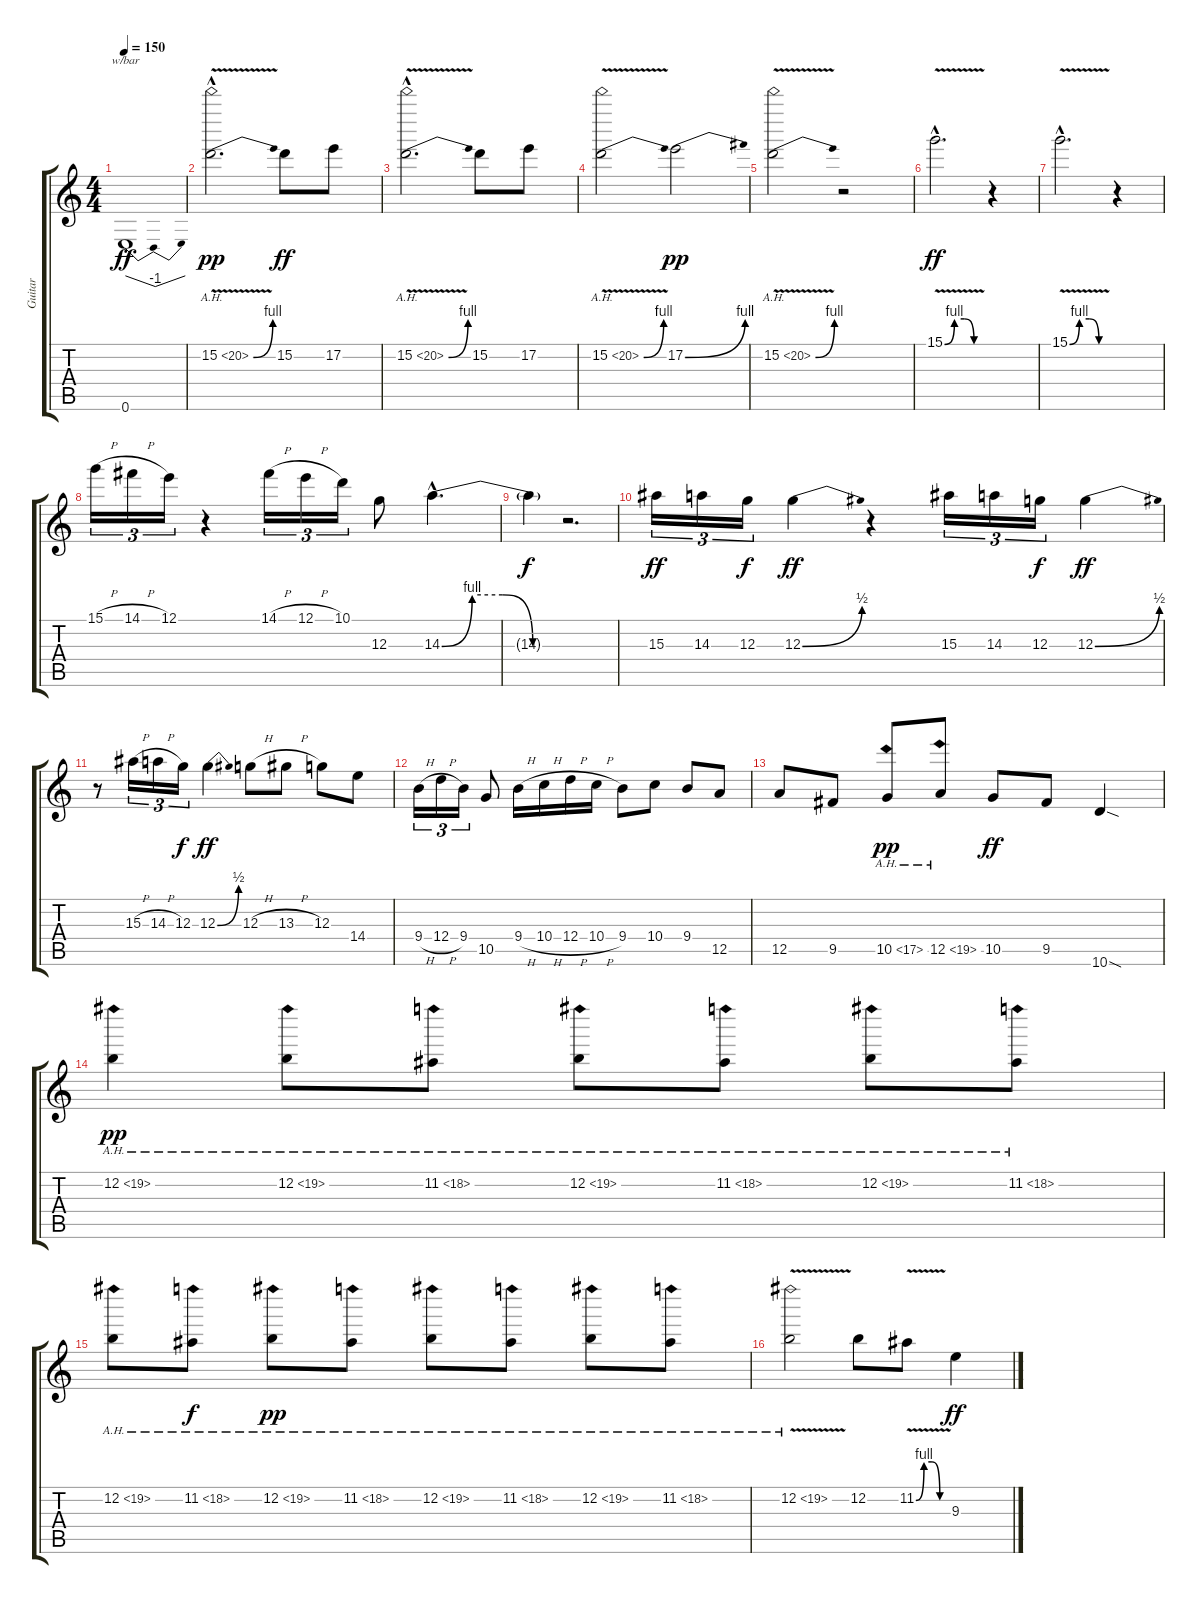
\track ("Guitar" "Guitar") {instrument overdrivenguitar}
\staff {score tabs}
\tuning (E4 B3 G3 D3 A2 E2) {hide}
\ts (4 4)
\tempo 150
\clef g2
\ks c
0.6.1{tbe (dip default 0 0 30 -4 60 0) dy ff} |
15.2{be (bend 0 0 60 4) ah 5 v hac}.2{d dy pp} 15.2.8{dy ff} 17.2.8 |
15.2{be (bend 0 0 60 4) ah 5 v hac}.2{d} 15.2.8 17.2.8 |
15.2{be (bend 0 0 60 4) ah 5 v}.2 17.2{be (bend 0 0 60 4)}.2{dy pp} |
15.2{be (bend 0 0 60 4) ah 5 v}.2 r.2 |
15.1{be (custom 0 0 15 4 30 4 45 0 60 0) v hac}.2{d dy ff} r.4 |
15.1{be (custom 0 0 15 4 30 4 45 0 60 0) v hac}.2{d} r.4 |
15.1{h}.16{tu (3 2)} 14.1{h}.16{tu (3 2)} 12.1.16{tu (3 2)} r.4 14.1{h}.16{tu (3 2)} 12.1{h}.16{tu (3 2)} 10.1.16{tu (3 2)} 12.3.8 14.3{be (custom 0 0 15 4 30 4 45 0 60 0) hac}.4{d} |
14.3{t}.4{dy f} r.2{d} |
15.3.16{tu (3 2) dy ff} 14.3.16{tu (3 2)} 12.3.16{tu (3 2) dy f} 12.3{be (bend 0 0 60 2)}.4{dy ff} r.4 15.3.16{tu (3 2)} 14.3.16{tu (3 2)} 12.3.16{tu (3 2) dy f} 12.3{be (bend 0 0 60 2)}.4{dy ff} |
r.8 15.3{h}.16{tu (3 2)} 14.3{h}.16{tu (3 2)} 12.3.16{tu (3 2) dy f} 12.3{be (bend 0 0 60 2)}.4{dy ff} 12.3{h}.8 13.3{h}.8 12.3.8 14.4.8 |
9.4{h}.16{tu (3 2)} 12.4{h}.16{tu (3 2)} 9.4.16{tu (3 2)} 10.5.8 9.4{h}.16 10.4{h}.16 12.4{h}.16 10.4{h}.16 9.4.8 10.4.8 9.4.8 12.5.8 |
12.5.8 9.5.8 10.5{ah 7}.8{dy pp} 12.5{ah 7}.8 10.5.8{dy ff} 9.5.8 10.6{sod}.4 |
12.2{ah 7}.4{dy pp} 12.2{ah 7}.8 11.2{ah 7}.8 12.2{ah 7}.8 11.2{ah 7}.8 12.2{ah 7}.8 11.2{ah 7}.8 |
12.2{ah 7}.8 11.2{ah 7}.8{dy f} 12.2{ah 7}.8{dy pp} 11.2{ah 7}.8 12.2{ah 7}.8 11.2{ah 7}.8 12.2{ah 7}.8 11.2{ah 7}.8 |
12.2{ah 7 v}.2 12.2.8 11.2{be (custom 0 0 15 4 30 4 45 0 60 0) v}.8 9.3.4{dy ff}
